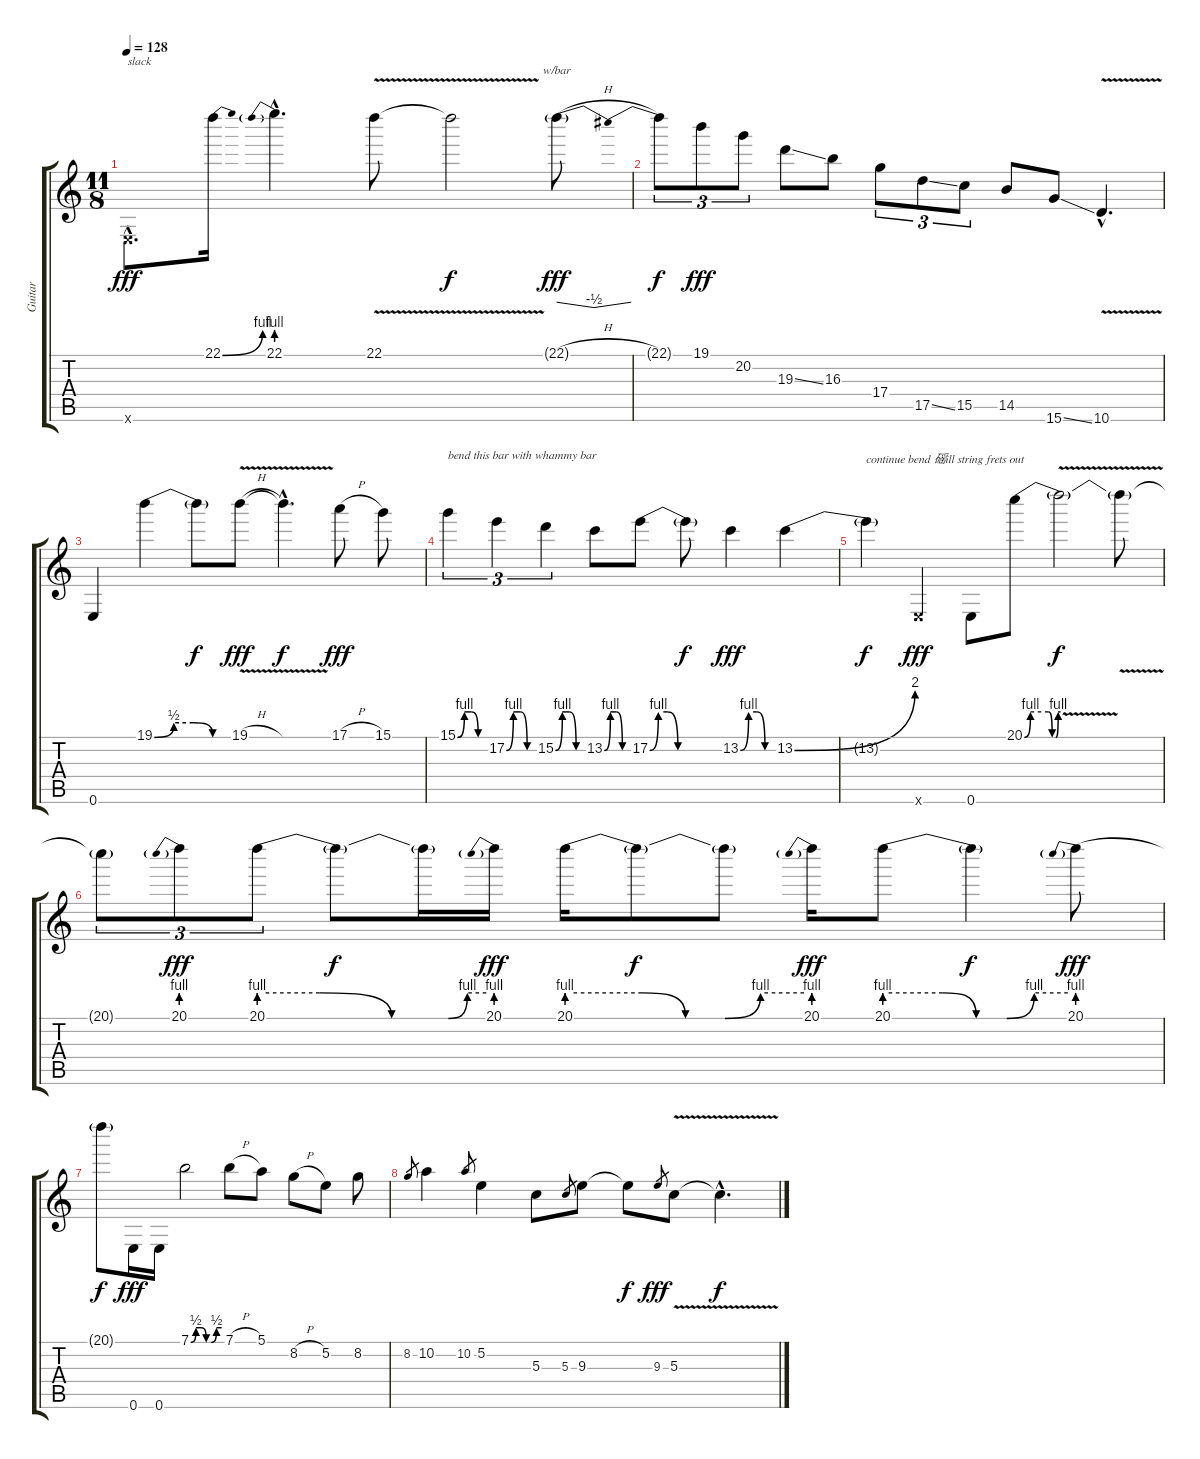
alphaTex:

\track ("Guitar" "Guitar") {instrument distortionguitar}
\staff {score tabs}
\tuning (E4 B3 G3 D3 A2 E2) {hide}
\ts (11 8)
\tempo 128
\clef g2
\ks c
0.6{hac x}.8{d txt "slack" dy fff volume 16} 22.1{be (bend 0 0 60 4)}.16 22.1{be (prebend 0 4 60 4) hac}.4{d} 22.1{v}.8 22.1{t}.2{dy f} 22.1{h g}.8{tbe (dip default 0 0 30 -2 60 0) dy fff} |
22.1{t}.8{tu (3 2) dy f} 19.1.8{tu (3 2) dy fff} 20.2.8{tu (3 2)} 19.3{ss}.8 16.3.8 17.4.8{tu (3 2)} 17.5{ss}.8{tu (3 2)} 15.5.8{tu (3 2)} 14.5.8 15.6{ss}.8 10.6{v hac}.4{d} |
0.6.4 19.1{be (custom 0 0 15 2 30 2 45 0 60 0)}.4 19.1{t}.8{dy f} 19.1{v h}.8{dy fff} 19.1{hac t}.4{d dy f} 17.1{h}.8{dy fff} 15.1.8 |
15.1{be (custom 0 0 15 4 30 4 45 0 60 0)}.4{tu (3 2) txt "bend this bar with whammy bar"} 17.2{be (custom 0 0 15 4 30 4 45 0 60 0)}.4{tu (3 2)} 15.2{be (custom 0 0 15 4 30 4 45 0 60 0)}.4{tu (3 2)} 13.2{be (custom 0 0 15 4 30 4 45 0 60 0)}.8 17.2{be (custom 0 0 7 4 14 4 23 0 60 0)}.8 17.2{t}.8{dy f} 13.2{be (custom 0 0 15 4 30 4 45 0 60 0)}.4{dy fff} 13.2{be (bend 0 0 60 8)}.4 |
13.2{t}.4{txt "continue bend 磘ill string frets out" dy f} 0.6{x}.4{dy fff} 0.6.8 20.1{be (custom 0 0 10 4 40 4 46 0 52 0 56 4 60 4)}.8 20.1{v t}.2{dy f} 20.1{t}.8 |
20.1{t}.8{tu (3 2)} 20.1{be (prebend 0 4 60 4)}.8{tu (3 2) dy fff} 20.1{be (custom 0 4 16 4 35 0 50 0 55 4 60 4)}.8{tu (3 2)} 20.1{t}.8{dy f} 20.1{t}.16 20.1{be (prebend 0 4 60 4)}.16{dy fff} 20.1{be (custom 0 4 19 4 30 0 40 0 49 4 60 4)}.16 20.1{t}.8{dy f} 20.1{t}.8 20.1{be (prebend 0 4 60 4)}.16{dy fff} 20.1{be (custom 0 4 19 4 30 0 40 0 49 4 60 4)}.8 20.1{t}.4{dy f} 20.1{be (prebend 0 4 60 4)}.8{dy fff} |
20.1{t}.8{dy f} 0.6.16{dy fff} 0.6.16 7.1{be (custom 0 0 10 2 20 2 30 0 40 0 50 2 60 2)}.2 7.1{h}.8 5.1.8 8.2{h}.8 5.2.8 8.2.8 |
8.2.8{gr} 10.2.4 10.2.8{gr} 5.2.4 5.3.8 5.3.8{gr} 9.3.8 9.3{t}.8{dy f} 9.3.8{gr dy fff} 5.3{v}.8 5.3{hac t}.4{d dy f}
